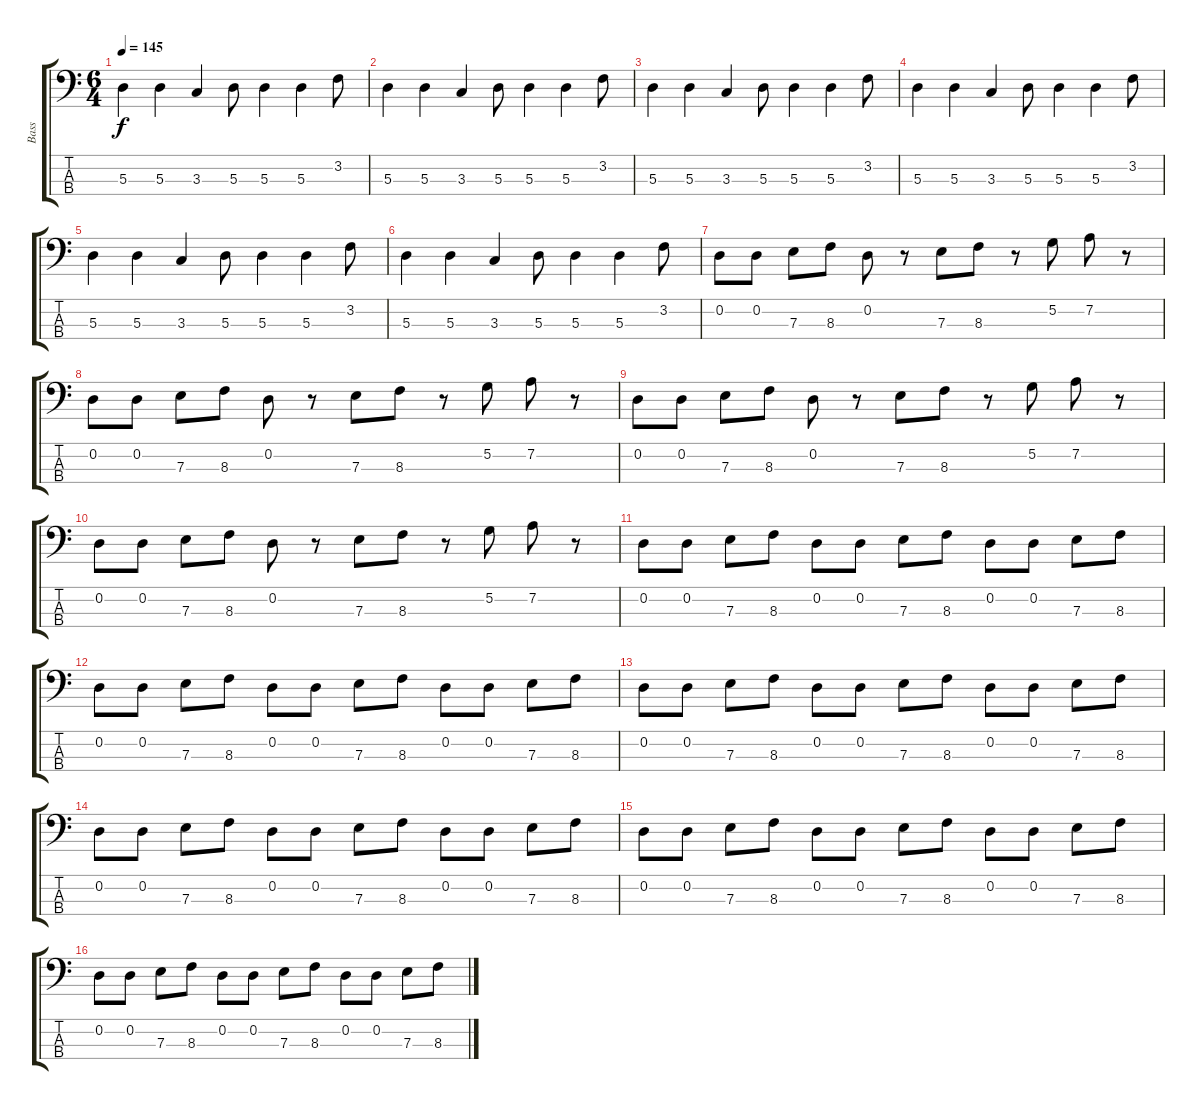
\track ("Bass" "Bass") {instrument electricbassfinger}
\staff {score tabs}
\tuning (G2 D2 A1 E1) {hide}
\ts (6 4)
\tempo 145
\clef f4
\ks c
5.3.4{dy f} 5.3.4 3.3.4 5.3.8 5.3.4 5.3.4 3.2.8 |
5.3.4 5.3.4 3.3.4 5.3.8 5.3.4 5.3.4 3.2.8 |
5.3.4 5.3.4 3.3.4 5.3.8 5.3.4 5.3.4 3.2.8 |
5.3.4 5.3.4 3.3.4 5.3.8 5.3.4 5.3.4 3.2.8 |
5.3.4 5.3.4 3.3.4 5.3.8 5.3.4 5.3.4 3.2.8 |
5.3.4 5.3.4 3.3.4 5.3.8 5.3.4 5.3.4 3.2.8 |
0.2.8 0.2.8 7.3.8 8.3.8 0.2.8 r.8 7.3.8 8.3.8 r.8 5.2.8 7.2.8 r.8 |
0.2.8 0.2.8 7.3.8 8.3.8 0.2.8 r.8 7.3.8 8.3.8 r.8 5.2.8 7.2.8 r.8 |
0.2.8 0.2.8 7.3.8 8.3.8 0.2.8 r.8 7.3.8 8.3.8 r.8 5.2.8 7.2.8 r.8 |
0.2.8 0.2.8 7.3.8 8.3.8 0.2.8 r.8 7.3.8 8.3.8 r.8 5.2.8 7.2.8 r.8 |
0.2.8 0.2.8 7.3.8 8.3.8 0.2.8 0.2.8 7.3.8 8.3.8 0.2.8 0.2.8 7.3.8 8.3.8 |
0.2.8 0.2.8 7.3.8 8.3.8 0.2.8 0.2.8 7.3.8 8.3.8 0.2.8 0.2.8 7.3.8 8.3.8 |
0.2.8 0.2.8 7.3.8 8.3.8 0.2.8 0.2.8 7.3.8 8.3.8 0.2.8 0.2.8 7.3.8 8.3.8 |
0.2.8 0.2.8 7.3.8 8.3.8 0.2.8 0.2.8 7.3.8 8.3.8 0.2.8 0.2.8 7.3.8 8.3.8 |
0.2.8 0.2.8 7.3.8 8.3.8 0.2.8 0.2.8 7.3.8 8.3.8 0.2.8 0.2.8 7.3.8 8.3.8 |
0.2.8 0.2.8 7.3.8 8.3.8 0.2.8 0.2.8 7.3.8 8.3.8 0.2.8 0.2.8 7.3.8 8.3.8
